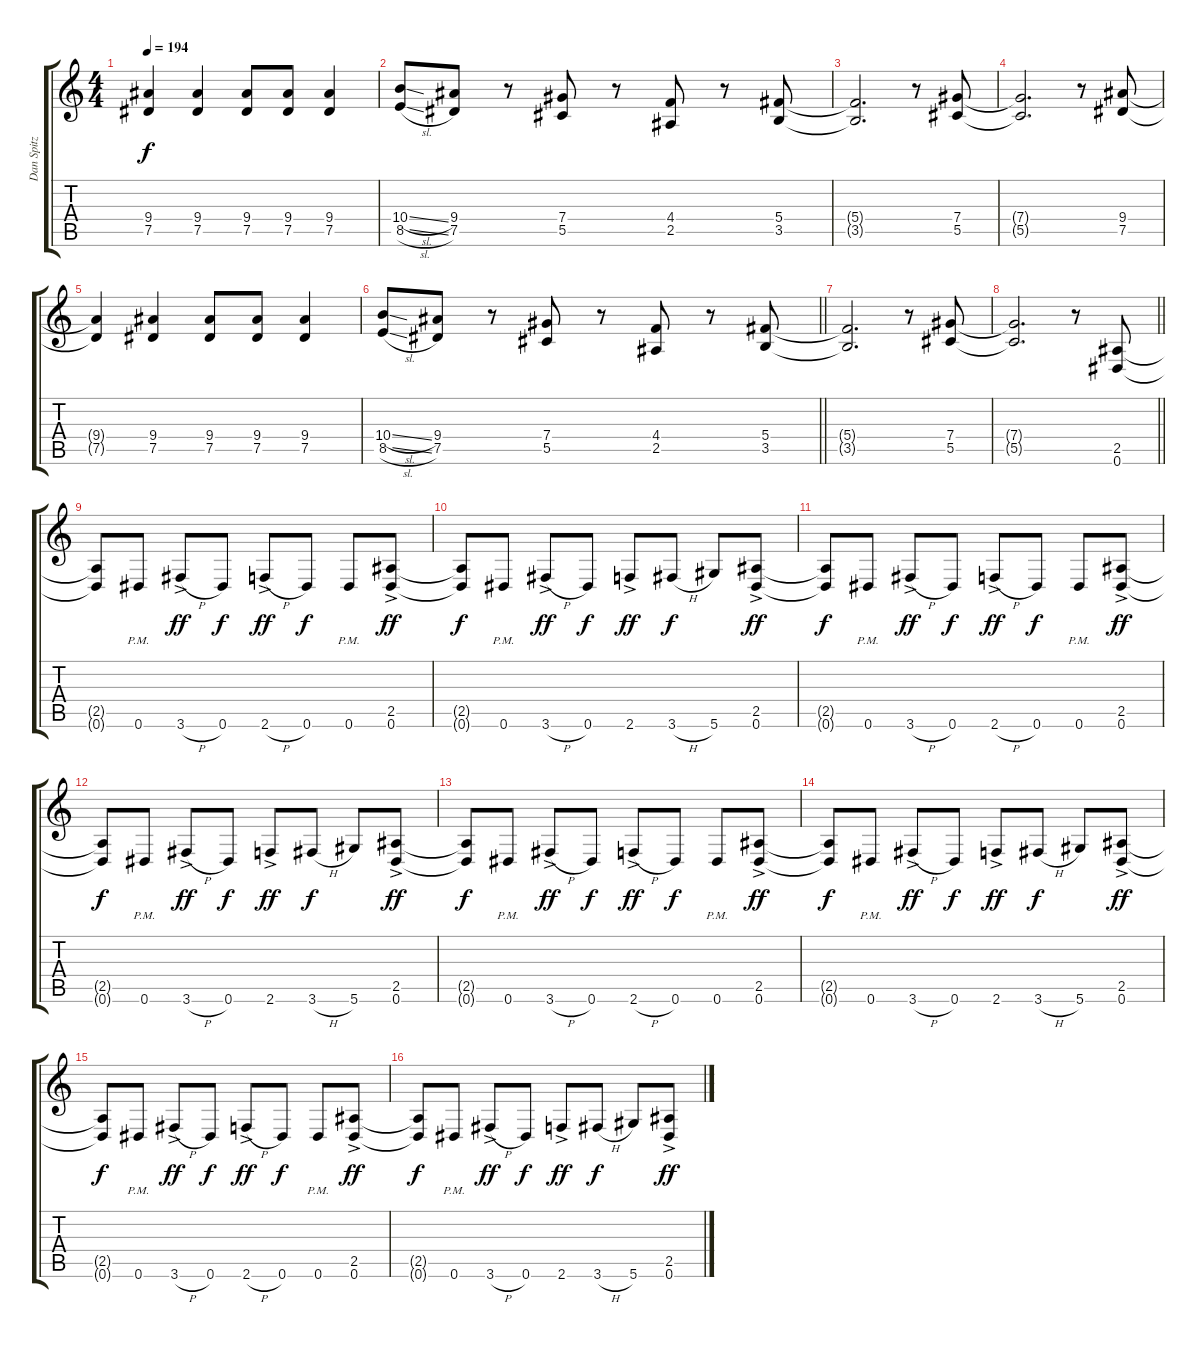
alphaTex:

\track ("Dan Spitz Rhy" "Dan Spitz ") {instrument distortionguitar}
\staff {score tabs}
\tuning (Eb4 Bb3 Gb3 Db3 Ab2 Eb2) {hide}
\ts (4 4)
\tempo 194
\clef g2
\ks c
(9.4{t} 7.5{t}).4{dy f} (9.4 7.5).4 (9.4 7.5).8 (9.4 7.5).8 (9.4 7.5).4 |
(10.4{sl} 8.5{sl}).8 (9.4 7.5).8 r.8 (7.4 5.5).8 r.8 (4.4 2.5).8 r.8 (5.4 3.5).8 |
(5.4{t} 3.5{t}).2{d} r.8 (7.4 5.5).8 |
(7.4{t} 5.5{t}).2{d} r.8 (9.4 7.5).8 |
(9.4{t} 7.5{t}).4 (9.4 7.5).4 (9.4 7.5).8 (9.4 7.5).8 (9.4 7.5).4 |
\barLineRight lightlight
(10.4{sl} 8.5{sl}).8 (9.4 7.5).8 r.8 (7.4 5.5).8 r.8 (4.4 2.5).8 r.8 (5.4 3.5).8 |
(5.4{t} 3.5{t}).2{d} r.8 (7.4 5.5).8 |
\barLineRight lightlight
(7.4{t} 5.5{t}).2{d} r.8 (2.5 0.6).8 |
(2.5{t} 0.6{t}).8 0.6{pm}.8 3.6{h ac}.8{dy ff} 0.6.8{dy f} 2.6{h ac}.8{dy ff} 0.6.8{dy f} 0.6{pm}.8 (2.5 0.6{ac}).8{dy ff} |
(2.5{t} 0.6{t}).8{dy f} 0.6{pm}.8 3.6{h ac}.8{dy ff} 0.6.8{dy f} 2.6{ac}.8{dy ff} 3.6{h}.8{dy f} 5.6.8 (2.5 0.6{ac}).8{dy ff} |
(2.5{t} 0.6{t}).8{dy f} 0.6{pm}.8 3.6{h ac}.8{dy ff} 0.6.8{dy f} 2.6{h ac}.8{dy ff} 0.6.8{dy f} 0.6{pm}.8 (2.5 0.6{ac}).8{dy ff} |
(2.5{t} 0.6{t}).8{dy f} 0.6{pm}.8 3.6{h ac}.8{dy ff} 0.6.8{dy f} 2.6{ac}.8{dy ff} 3.6{h}.8{dy f} 5.6.8 (2.5 0.6{ac}).8{dy ff} |
(2.5{t} 0.6{t}).8{dy f} 0.6{pm}.8 3.6{h ac}.8{dy ff} 0.6.8{dy f} 2.6{h ac}.8{dy ff} 0.6.8{dy f} 0.6{pm}.8 (2.5 0.6{ac}).8{dy ff} |
(2.5{t} 0.6{t}).8{dy f} 0.6{pm}.8 3.6{h ac}.8{dy ff} 0.6.8{dy f} 2.6{ac}.8{dy ff} 3.6{h}.8{dy f} 5.6.8 (2.5 0.6{ac}).8{dy ff} |
(2.5{t} 0.6{t}).8{dy f} 0.6{pm}.8 3.6{h ac}.8{dy ff} 0.6.8{dy f} 2.6{h ac}.8{dy ff} 0.6.8{dy f} 0.6{pm}.8 (2.5 0.6{ac}).8{dy ff} |
(2.5{t} 0.6{t}).8{dy f} 0.6{pm}.8 3.6{h ac}.8{dy ff} 0.6.8{dy f} 2.6{ac}.8{dy ff} 3.6{h}.8{dy f} 5.6.8 (2.5 0.6{ac}).8{dy ff}
